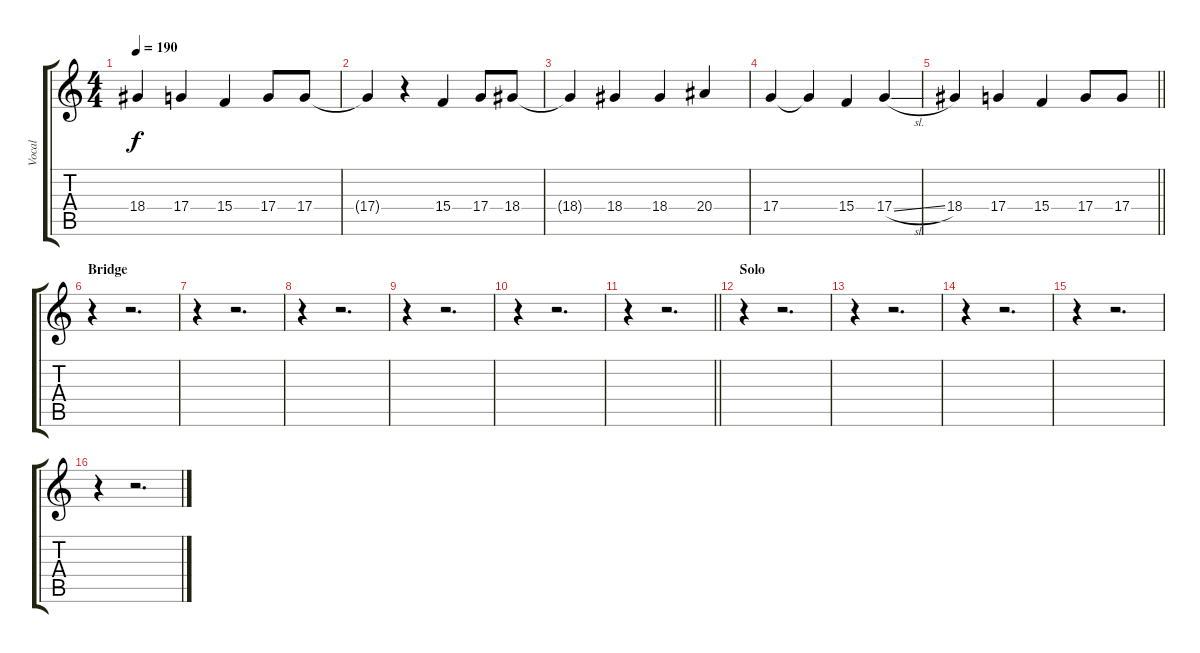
\track ("Vocal" "Vocal") {instrument oboe}
\staff {score tabs}
\tuning (E4 B3 G3 D3 A2 E2) {hide}
\ts (4 4)
\tempo 190
\clef g2
\ks c
18.4.4{dy f} 17.4.4 15.4.4 17.4.8 17.4.8 |
17.4{t}.4 r.4 15.4.4 17.4.8 18.4.8 |
18.4{t}.4 18.4.4 18.4.4 20.4.4 |
17.4.4 17.4{t}.4 15.4.4 17.4{sl}.4 |
\barLineRight lightlight
18.4.4 17.4.4 15.4.4 17.4.8 17.4.8 |
\section ("" "Bridge")
r.4 r.2{d} |
r.4 r.2{d} |
r.4 r.2{d} |
r.4 r.2{d} |
r.4 r.2{d} |
\barLineRight lightlight
r.4 r.2{d} |
\section ("" "Solo")
r.4 r.2{d} |
r.4 r.2{d} |
r.4 r.2{d} |
r.4 r.2{d} |
r.4 r.2{d}
